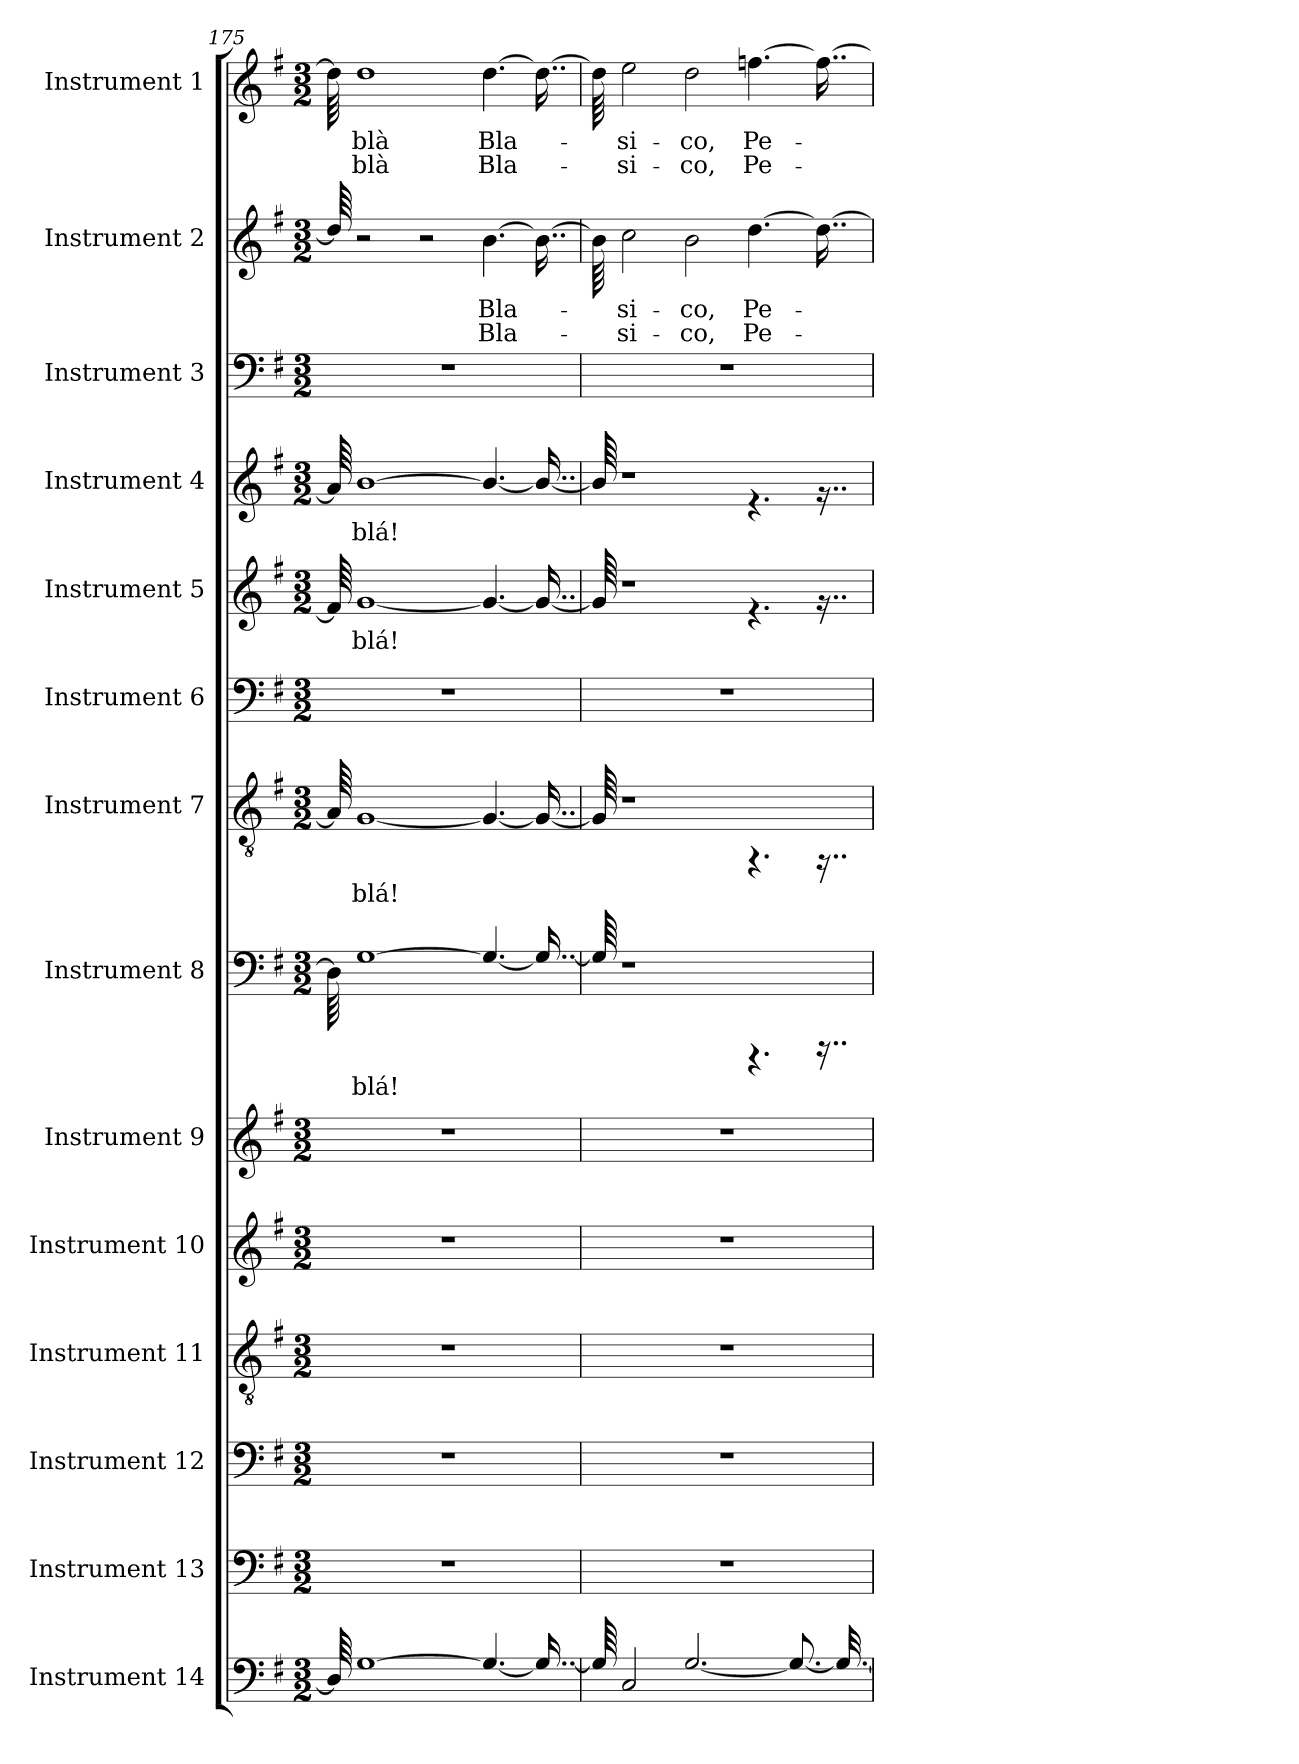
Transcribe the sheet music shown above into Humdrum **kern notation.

**kern	**kern	**kern	**kern	**kern	**kern	**kern	**text	**kern	**text	**kern	**kern	**text	**kern	**text	**kern	**kern	**text	**text	**kern	**text	**text
*part14	*part13	*part12	*part11	*part10	*part9	*part8	*part8	*part7	*part7	*part6	*part5	*part5	*part4	*part4	*part3	*part2	*part2	*part2	*part1	*part1	*part1
*staff14	*staff13	*staff12	*staff11	*staff10	*staff9	*staff8	*staff8	*staff7	*staff7	*staff6	*staff5	*staff5	*staff4	*staff4	*staff3	*staff2	*staff2	*staff2	*staff1	*staff1	*staff1
*I"Instrument 14	*I"Instrument 13	*I"Instrument 12	*I"Instrument 11	*I"Instrument 10	*I"Instrument 9	*I"Instrument 8	*	*I"Instrument 7	*	*I"Instrument 6	*I"Instrument 5	*	*I"Instrument 4	*	*I"Instrument 3	*I"Instrument 2	*	*	*I"Instrument 1	*	*
*clefF4	*clefF4	*clefF4	*clefGv2	*clefG2	*clefG2	*clefF4	*	*clefGv2	*	*clefF4	*clefG2	*	*clefG2	*	*clefF4	*clefG2	*	*	*clefG2	*	*
*k[f#]	*k[f#]	*k[f#]	*k[f#]	*k[f#]	*k[f#]	*k[f#]	*	*k[f#]	*	*k[f#]	*k[f#]	*	*k[f#]	*	*k[f#]	*k[f#]	*	*	*k[f#]	*	*
*G:	*G:	*G:	*G:	*G:	*G:	*G:	*	*G:	*	*G:	*G:	*	*G:	*	*G:	*G:	*	*	*G:	*	*
*M3/2	*M3/2	*M3/2	*M3/2	*M3/2	*M3/2	*M3/2	*	*M3/2	*	*M3/2	*M3/2	*	*M3/2	*	*M3/2	*M3/2	*	*	*M3/2	*	*
=175	=175	=175	=175	=175	=175	=175	=175	=175	=175	=175	=175	=175	=175	=175	=175	=175	=175	=175	=175	=175	=175
64D/]	1.r	1.r	1.r	1.r	1.r	64D\]	.	64A/]	.	1.r	64f#/]	.	64a/]	.	1.r	64dd/]	.	.	64dd\]	.	.
!	!	!	!	!	!	!	!LO:LY:b:rj	!	!LO:LY:b:rj	!	!	!LO:LY:b:rj	!	!LO:LY:b:rj	!	!	!	!	!	!LO:LY:b:cj	!LO:LY:b:cj
[<1G	.	.	.	.	.	[<1G	-blá!	[<1G	-blá!	.	[<1g	-blá!	[<1b	-blá!	.	2r	.	.	1dd	-blà	blà
.	.	.	.	.	.	.	.	.	.	.	.	.	.	.	.	2r	.	.	.	.	.
!	!	!	!	!	!	!	!	!	!	!	!	!	!	!	!	!	!LO:LY:b:rj	!LO:LY:b:rj	!	!LO:LY:b:cj	!LO:LY:b:cj
4.G/_<	.	.	.	.	.	4.G/_<	.	4.G/_<	.	.	4.g/_<	.	4.b/_<	.	.	[>4.b\	Bla-	-Bla-	[>4.dd\	Bla-	-Bla-
16..G/_<	.	.	.	.	.	16..G/_<	.	16..G/_<	.	.	16..g/_<	.	16..b/_<	.	.	16..b\_>	.	.	16..dd\_>	.	.
=176	=176	=176	=176	=176	=176	=176	=176	=176	=176	=176	=176	=176	=176	=176	=176	=176	=176	=176	=176	=176	=176
64G/]	1.r	1.r	1.r	1.r	1.r	64G/]	.	64G/]	.	1.r	64g/]	.	64b/]	.	1.r	64b\]	.	.	64dd\]	.	.
!	!	!	!	!	!	!	!	!	!	!	!	!	!	!	!	!	!LO:LY:b:rj	!LO:LY:b:rj	!	!LO:LY:b:cj	!LO:LY:b:cj
2C/	.	.	.	.	.	1r	.	1r	.	.	1r	.	1r	.	.	2cc\	-si-	-si-	2ee\	-si-	-si-
!	!	!	!	!	!	!	!	!	!	!	!	!	!	!	!	!	!LO:LY:b:rj	!LO:LY:b:rj	!	!LO:LY:b:cj	!LO:LY:b:cj
[<2.G/	.	.	.	.	.	.	.	.	.	.	.	.	.	.	.	2b\	-co,	co,	2dd\	-co,	co,
!	!	!	!	!	!	!	!	!	!	!	!	!	!	!	!	!	!LO:LY:b:rj	!LO:LY:b:rj	!	!LO:LY:b:cj	!LO:LY:b:cj
.	.	.	.	.	.	4.rCCC	.	4.rFF	.	.	4.rf	.	4.rf	.	.	[>4.dd\	Pe-	-Pe-	[>4.ffn\	Pe-	-Pe-
8.G/_<	.	.	.	.	.	.	.	.	.	.	.	.	.	.	.	.	.	.	.	.	.
.	.	.	.	.	.	16..rCCC	.	16..rFF	.	.	16..rf	.	16..rf	.	.	16..dd\_>	.	.	16..ff\_>	.	.
32.G/_<	.	.	.	.	.	.	.	.	.	.	.	.	.	.	.	.	.	.	.	.	.
=	=	=	=	=	=	=	=	=	=	=	=	=	=	=	=	=	=	=	=	=	=
*-	*-	*-	*-	*-	*-	*-	*-	*-	*-	*-	*-	*-	*-	*-	*-	*-	*-	*-	*-	*-	*-
